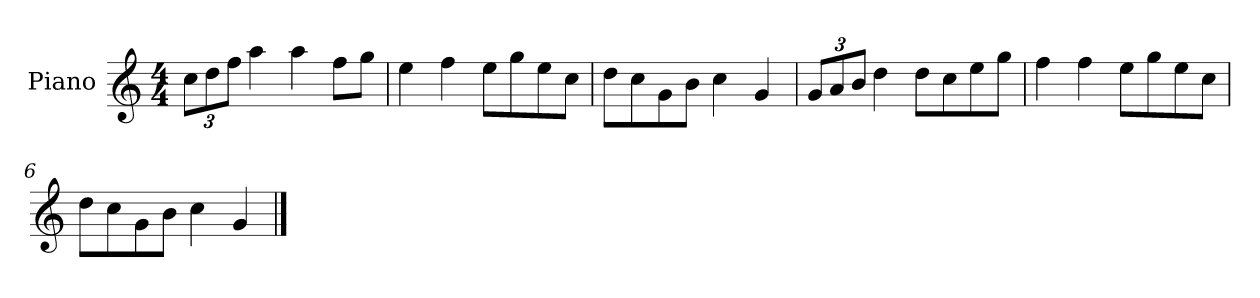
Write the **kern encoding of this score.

**kern
*part1
*staff1
*I"Piano
*I'P-no
*clefG2
*k[]
*M4/4
*MM90
*Xbrackettup
=1
12cc\L
12dd\
12ff\J
4aa\
4aa\
8ff\L
8gg\J
=2
4ee\
4ff\
8ee\L
8gg\
8ee\
8cc\J
=3
8dd\L
8cc\
8g\
8b\J
4cc\
4g/
=4
12g/L
12a/
12b/J
4dd\
8dd\L
8cc\
8ee\
8gg\J
=5
4ff\
4ff\
8ee\L
8gg\
8ee\
8cc\J
=6
8dd\L
8cc\
8g\
8b\J
4cc\
4g/
==
*-
